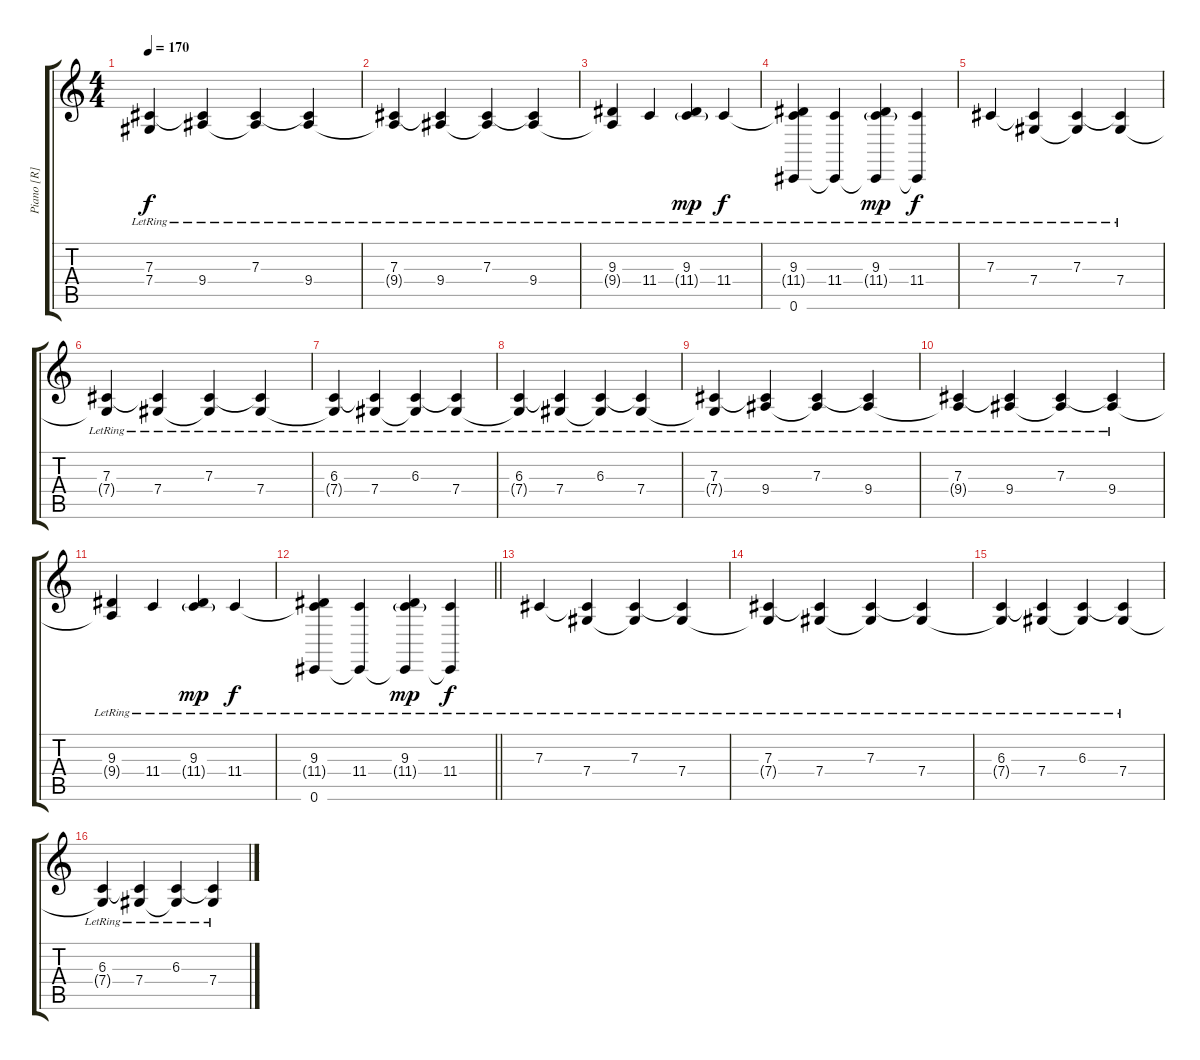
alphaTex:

\track ("Piano [R]" "Piano [R]") {instrument acousticgrandpiano}
\staff {score tabs}
\tuning (Eb4 Bb3 Gb3 Db3 Ab2 Db2) {hide}
\ts (4 4)
\tempo 170
\clef g2
\ks c
(7.3{lr} 7.4{t}).4{dy f} (7.3{t} 9.4{lr}).4 (7.3{lr} 9.4{t}).4 (7.3{t} 9.4{lr}).4 |
(7.3{lr} 9.4{t}).4 (7.3{t} 9.4{lr}).4 (7.3{lr} 9.4{t}).4 (7.3{t} 9.4{lr}).4 |
(9.3{lr} 9.4{t}).4 11.4{lr}.4 (9.3{lr} 11.4{g lr}).4{dy mp} 11.4{lr}.4{dy f} |
(9.3{lr} 11.4{t} 0.6).4 (11.4{lr} 0.6{t}).4 (9.3{lr} 11.4{g lr} 0.6{t}).4{dy mp} (11.4{lr} 0.6{t}).4{dy f} |
7.3{lr}.4 (7.3{t} 7.4{lr}).4 (7.3{lr} 7.4{t}).4 (7.3{t} 7.4{lr}).4 |
(7.3{lr} 7.4{t}).4 (7.3{t} 7.4{lr}).4 (7.3{lr} 7.4{t}).4 (7.3{t} 7.4{lr}).4 |
(6.3{lr} 7.4{t}).4 (6.3{t} 7.4{lr}).4 (6.3{lr} 7.4{t}).4 (6.3{t} 7.4{lr}).4 |
(6.3{lr} 7.4{t}).4 (6.3{t} 7.4{lr}).4 (6.3{lr} 7.4{t}).4 (6.3{t} 7.4{lr}).4 |
(7.3{lr} 7.4{t}).4 (7.3{t} 9.4{lr}).4 (7.3{lr} 9.4{t}).4 (7.3{t} 9.4{lr}).4 |
(7.3{lr} 9.4{t}).4 (7.3{t} 9.4{lr}).4 (7.3{lr} 9.4{t}).4 (7.3{t} 9.4{lr}).4 |
(9.3{lr} 9.4{t}).4 11.4{lr}.4 (9.3{lr} 11.4{g lr}).4{dy mp} 11.4{lr}.4{dy f} |
\barLineRight lightlight
(9.3{lr} 11.4{t} 0.6).4 (11.4{lr} 0.6{t}).4 (9.3{lr} 11.4{g lr} 0.6{t}).4{dy mp} (11.4{lr} 0.6{t}).4{dy f} |
7.3{lr}.4 (7.3{t} 7.4{lr}).4 (7.3{lr} 7.4{t}).4 (7.3{t} 7.4{lr}).4 |
(7.3{lr} 7.4{t}).4 (7.3{t} 7.4{lr}).4 (7.3{lr} 7.4{t}).4 (7.3{t} 7.4{lr}).4 |
(6.3{lr} 7.4{t}).4 (6.3{t} 7.4{lr}).4 (6.3{lr} 7.4{t}).4 (6.3{t} 7.4{lr}).4 |
(6.3{lr} 7.4{t}).4 (6.3{t} 7.4{lr}).4 (6.3{lr} 7.4{t}).4 (6.3{t} 7.4{lr}).4
